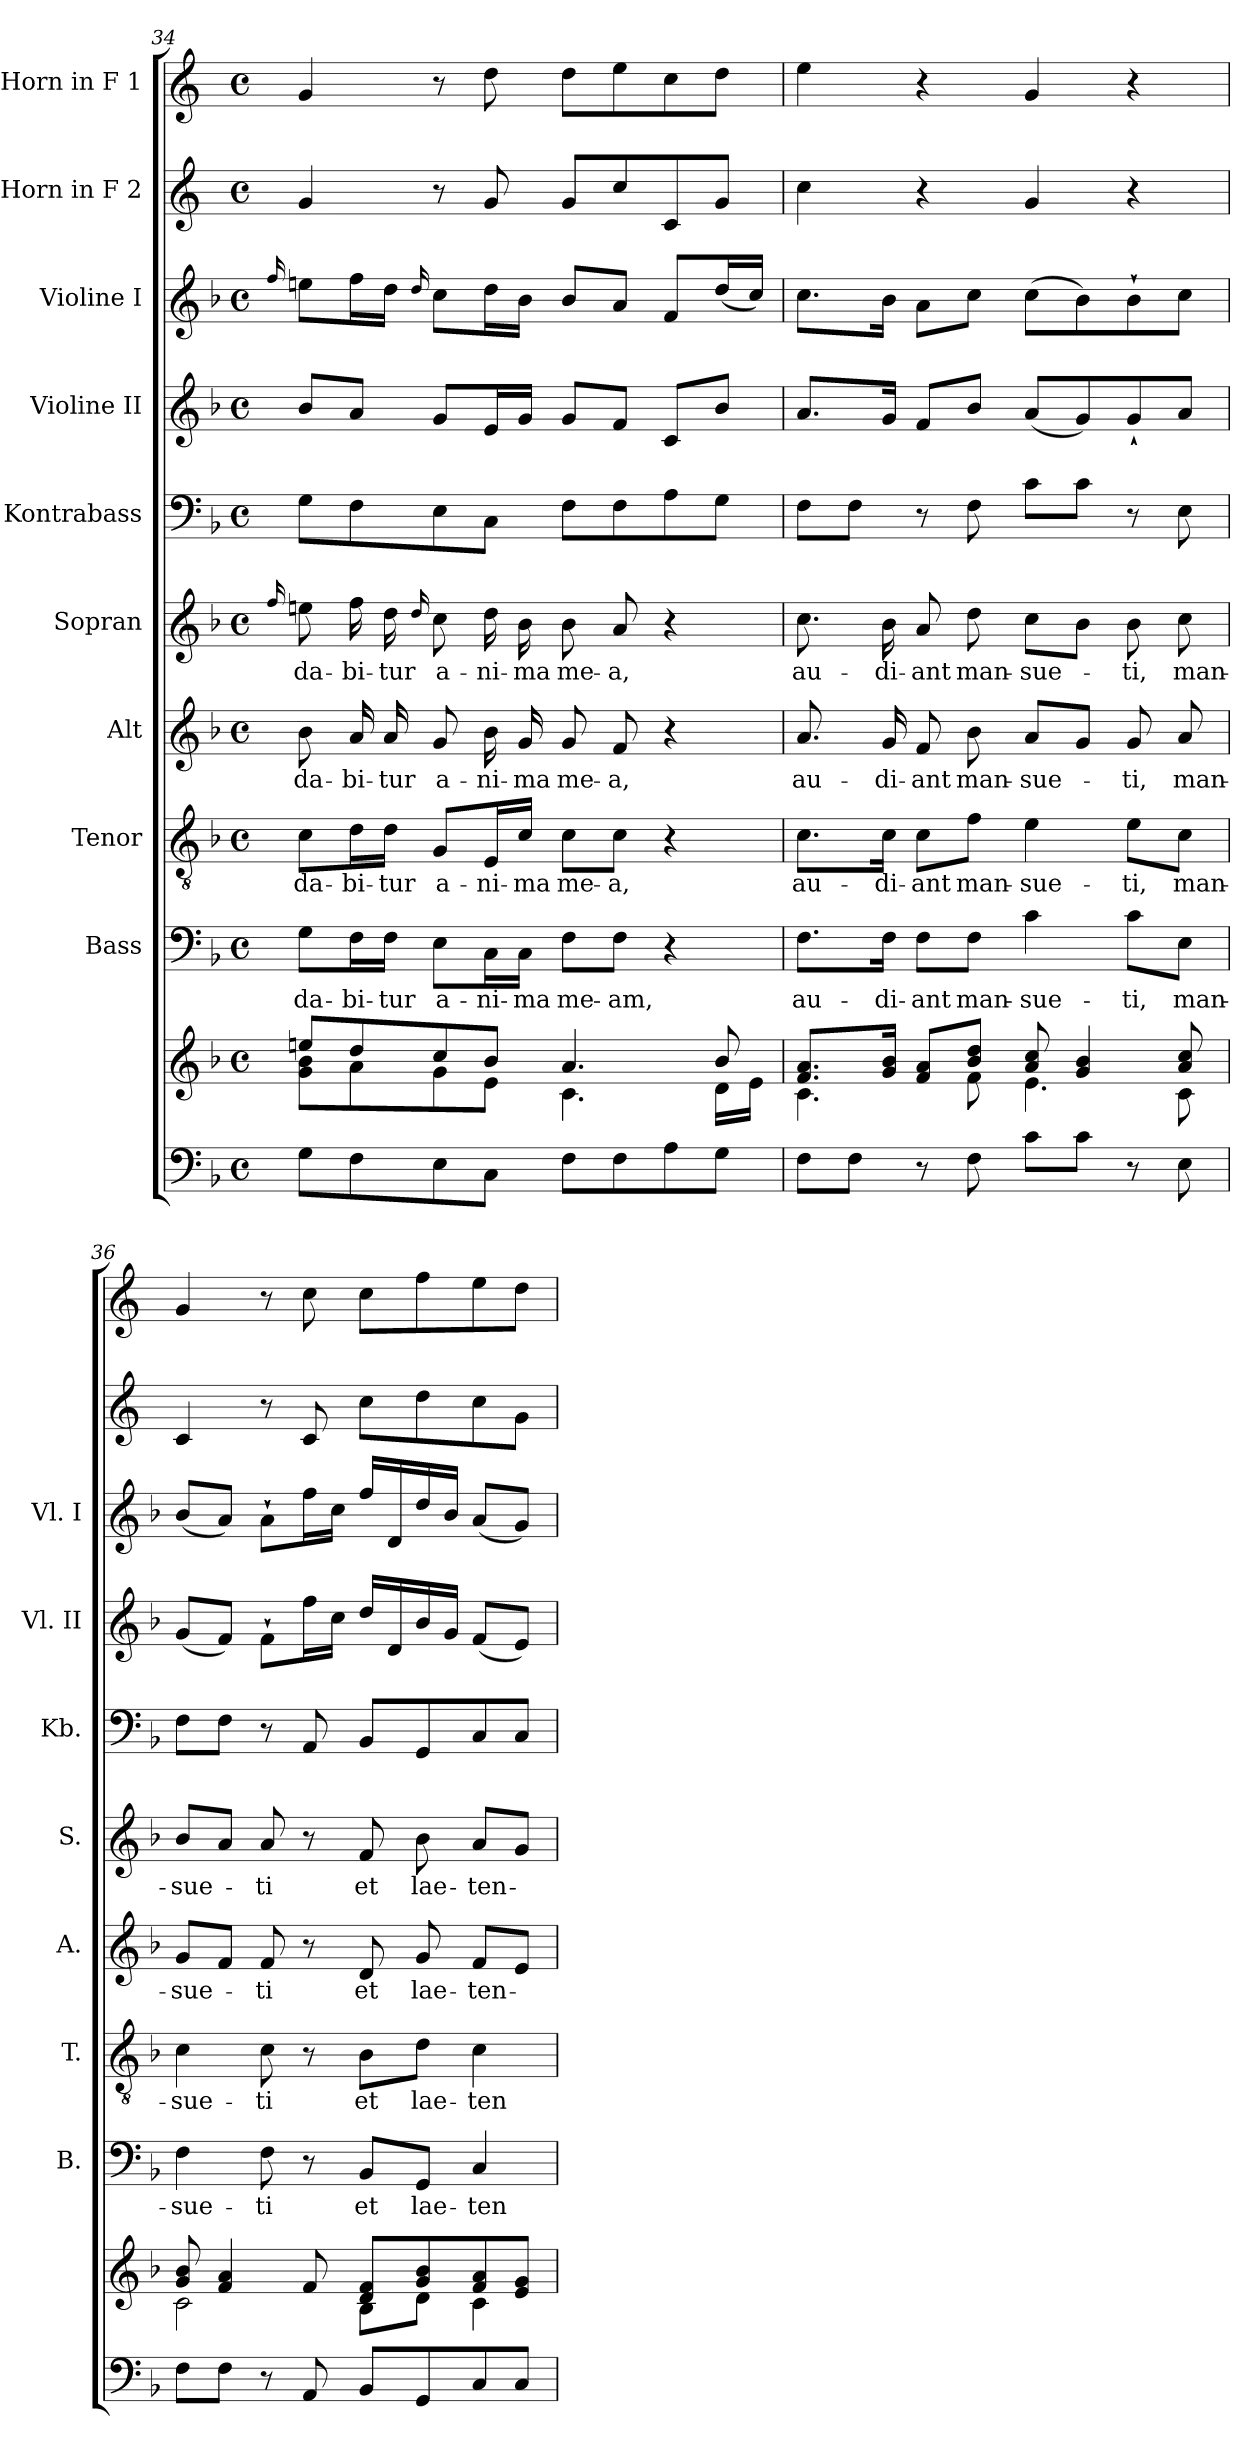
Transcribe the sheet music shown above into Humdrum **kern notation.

**kern	**kern	**kern	**text	**kern	**text	**kern	**text	**kern	**text	**kern	**kern	**kern	**kern	**kern
*part10	*part10	*part9	*part9	*part8	*part8	*part7	*part7	*part6	*part6	*part5	*part4	*part3	*part2	*part1
*staff11	*staff10	*staff9	*staff9	*staff8	*staff8	*staff7	*staff7	*staff6	*staff6	*staff5	*staff4	*staff3	*staff2	*staff1
*	*	*I"Bass	*	*I"Tenor	*	*I"Alt	*	*I"Sopran	*	*I"Kontrabass	*I"Violine II	*I"Violine I	*I"Horn in F 2	*I"Horn in F 1
*	*	*I'B.	*	*I'T.	*	*I'A.	*	*I'S.	*	*I'Kb.	*I'Vl. II	*I'Vl. I	*	*
*clefF4	*clefG2	*clefF4	*	*clefGv2	*	*clefG2	*	*clefG2	*	*clefF4	*clefG2	*clefG2	*clefG2	*clefG2
*	*	*	*	*	*	*	*	*	*	*ITrd7c12	*	*	*ITrd4c7	*ITrd4c7
*k[b-]	*k[b-]	*k[b-]	*	*k[b-]	*	*k[b-]	*	*k[b-]	*	*k[b-]	*k[b-]	*k[b-]	*k[b-]	*k[b-]
*F:	*F:	*F:	*	*F:	*	*F:	*	*F:	*	*F:	*F:	*F:	*F:	*F:
*M4/4	*M4/4	*M4/4	*	*M4/4	*	*M4/4	*	*M4/4	*	*M4/4	*M4/4	*M4/4	*M4/4	*M4/4
*met(c)	*met(c)	*met(c)	*	*met(c)	*	*met(c)	*	*met(c)	*	*met(c)	*met(c)	*met(c)	*met(c)	*met(c)
=34	=34	=34	=34	=34	=34	=34	=34	=34	=34	=34	=34	=34	=34	=34
.	.	.	.	.	.	.	.	16qqff/	.	.	.	16qqff/	.	.
*	*^	*	*	*	*	*	*	*	*	*	*	*	*	*
!	!	!	!	!LO:LY:b	!	!LO:LY:b	!	!LO:LY:b	!	!LO:LY:b	!	!	!	!	!
8G\L	8een/L	8g\ 8b-\L	8G\L	-da-	8c\L	-da-	8b-\	-da-	8een\	-da-	8GG\L	8b-/L	8een\L	4c/	4c/
!	!	!	!	!LO:LY:b	!	!LO:LY:b	!	!LO:LY:b	!	!LO:LY:b	!	!	!	!	!
8F\	8dd/	8a\	16F\L	-bi-	16d\L	-bi-	16a/	-bi-	16ff\	-bi-	8FF\	8a/J	16ff\L	.	.
!	!	!	!	!LO:LY:b	!	!LO:LY:b	!	!LO:LY:b	!	!LO:LY:b	!	!	!	!	!
.	.	.	16F\JJ	-tur	16d\JJ	-tur	16a/	-tur	16dd\	-tur	.	.	16dd\JJ	.	.
.	.	.	.	.	.	.	.	.	16qqdd/	.	.	.	16qqdd/	.	.
!	!	!	!	!LO:LY:b	!	!LO:LY:b	!	!LO:LY:b	!	!LO:LY:b	!	!	!	!	!
8E\	8cc/	8g\	8E\L	a-	8G/L	a-	8g/	a-	8cc\	a-	8EE\	8g/L	8cc\L	8r	8r
!	!	!	!	!LO:LY:b	!	!LO:LY:b	!	!LO:LY:b	!	!LO:LY:b	!	!	!	!	!
8C\J	8b-/J	8e\J	16C\L	-ni-	16E/L	-ni-	16b-\	-ni-	16dd\	-ni-	8CC\J	16e/L	16dd\L	8c/	8g\
!	!	!	!	!LO:LY:b	!	!LO:LY:b	!	!LO:LY:b	!	!LO:LY:b	!	!	!	!	!
.	.	.	16C\JJ	-ma	16c/JJ	-ma	16g/	-ma	16b-\	-ma	.	16g/JJ	16b-\JJ	.	.
!	!	!	!	!LO:LY:b	!	!LO:LY:b	!	!LO:LY:b	!	!LO:LY:b	!	!	!	!	!
8F\L	4.a/	4.c\	8F\L	me-	8c\L	me-	8g/	me-	8b-\	me-	8FF\L	8g/L	8b-/L	8c/L	8g\L
!	!	!	!	!LO:LY:b	!	!LO:LY:b	!	!LO:LY:b	!	!LO:LY:b	!	!	!	!	!
8F\	.	.	8F\J	-am,	8c\J	-a,	8f/	-a,	8a/	-a,	8FF\	8f/J	8a/J	8f/	8a\
8A\	.	.	4r	.	4r	.	4r	.	4r	.	8AA\	8c/L	8f/L	8F/	8f\
8G\J	8b-/	16d\LL	.	.	.	.	.	.	.	.	8GG\J	8b-/J	(<16dd/L	8c/J	8g\J
.	.	16e\JJ	.	.	.	.	.	.	.	.	.	.	16cc/JJ)	.	.
!!LO:PB:g=z
=35	=35	=35	=35	=35	=35	=35	=35	=35	=35	=35	=35	=35	=35	=35	=35
!	!	!	!	!LO:LY:b	!	!LO:LY:b	!	!LO:LY:b	!	!LO:LY:b	!	!	!	!	!
8F\L	8.f/ 8.a/L	4.c\	8.F\L	au-	8.c\L	au-	8.a/	au-	8.cc\	au-	8FF\L	8.a/L	8.cc\L	4f\	4a\
8F\J	.	.	.	.	.	.	.	.	.	.	8FF\J	.	.	.	.
!	!	!	!	!LO:LY:b	!	!LO:LY:b	!	!LO:LY:b	!	!LO:LY:b	!	!	!	!	!
.	16g/ 16b-/Jk	.	16F\Jk	-di-	16c\Jk	-di-	16g/	-di-	16b-\	-di-	.	16g/Jk	16b-\Jk	.	.
!	!	!	!	!LO:LY:b	!	!LO:LY:b	!	!LO:LY:b	!	!LO:LY:b	!	!	!	!	!
8r	8f/ 8a/L	.	8F\L	-ant	8c\L	-ant	8f/	-ant	8a/	-ant	8r	8f/L	8a\L	4r	4r
!	!	!	!	!LO:LY:b	!	!LO:LY:b	!	!LO:LY:b	!	!LO:LY:b	!	!	!	!	!
8F\	8b-/ 8dd/J	8f\	8F\J	man-	8f\J	man-	8b-\	man-	8dd\	man-	8FF\	8b-/J	8cc\J	.	.
!	!	!	!	!LO:LY:b	!	!LO:LY:b	!	!LO:LY:b	!	!LO:LY:b	!	!	!	!	!
8c\L	8a/ 8cc/	4.e\	4c\	-sue-	4e\	-sue-	8a/L	-sue-	8cc\L	-sue-	8C\L	(<8a/L	(>8cc\L	4c/	4c/
8c\J	4g/ 4b-/	.	.	.	.	.	8g/J	.	8b-\J	.	8C\J	8g/)	8b-\)	.	.
!	!	!	!	!LO:LY:b	!	!LO:LY:b	!	!LO:LY:b	!	!LO:LY:b	!	!	!	!	!
8r	.	.	8c\L	-ti,	8e\L	-ti,	8g/	-ti,	8b-\	-ti,	8r	8g`</	8b-`>\	4r	4r
!	!	!	!	!LO:LY:b	!	!LO:LY:b	!	!LO:LY:b	!	!LO:LY:b	!	!	!	!	!
8E\	8a/ 8cc/	8c\	8E\J	man-	8c\J	man-	8a/	man-	8cc\	man-	8EE\	8a/J	8cc\J	.	.
=36	=36	=36	=36	=36	=36	=36	=36	=36	=36	=36	=36	=36	=36	=36	=36
!	!	!	!	!LO:LY:b	!	!LO:LY:b	!	!LO:LY:b	!	!LO:LY:b	!	!	!	!	!
8F\L	8g/ 8b-/	2c\	4F\	-sue-	4c\	-sue-	8g/L	-sue-	8b-/L	-sue-	8FF\L	(<8g/L	(<8b-/L	4F/	4c/
8F\J	4f/ 4a/	.	.	.	.	.	8f/J	.	8a/J	.	8FF\J	8f/J)	8a/J)	.	.
!	!	!	!	!LO:LY:b	!	!LO:LY:b	!	!LO:LY:b	!	!LO:LY:b	!	!	!	!	!
8r	.	.	8F\	-ti	8c\	-ti	8f/	-ti	8a/	-ti	8r	8f`>\L	8a`>\L	8r	8r
8AA/	8f/	.	8r	.	8r	.	8r	.	8r	.	8AAA/	16ff\L	16ff\L	8F/	8f\
.	.	.	.	.	.	.	.	.	.	.	.	16cc\JJ	16cc\JJ	.	.
!	!	!	!	!LO:LY:b	!	!LO:LY:b	!	!LO:LY:b	!	!LO:LY:b	!	!	!	!	!
8BB-/L	8d/ 8f/L	8B-\L	8BB-/L	et	8B-\L	et	8d/	et	8f/	et	8BBB-/L	16dd/LL	16ff/LL	8f\L	8f\L
.	.	.	.	.	.	.	.	.	.	.	.	16d/	16d/	.	.
!	!	!	!	!LO:LY:b	!	!LO:LY:b	!	!LO:LY:b	!	!LO:LY:b	!	!	!	!	!
8GG/	8g/ 8b-/	8d\J	8GG/J	lae-	8d\J	lae-	8g/	lae-	8b-\	lae-	8GGG/	16b-/	16dd/	8g\	8b-\
.	.	.	.	.	.	.	.	.	.	.	.	16g/JJ	16b-/JJ	.	.
!	!	!	!	!LO:LY:b	!	!LO:LY:b	!	!LO:LY:b	!	!LO:LY:b	!	!	!	!	!
8C/	8f/ 8a/	4c\	4C/	-ten-	4c\	-ten-	8f/L	-ten-	8a/L	-ten-	8CC/	(<8f/L	(<8a/L	8f\	8a\
8C/J	8e/ 8g/J	.	.	.	.	.	8e/J	.	8g/J	.	8CC/J	8e/J)	8g/J)	8c\J	8g\J
*	*v	*v	*	*	*	*	*	*	*	*	*	*	*	*	*
=	=	=	=	=	=	=	=	=	=	=	=	=	=	=
*-	*-	*-	*-	*-	*-	*-	*-	*-	*-	*-	*-	*-	*-	*-
